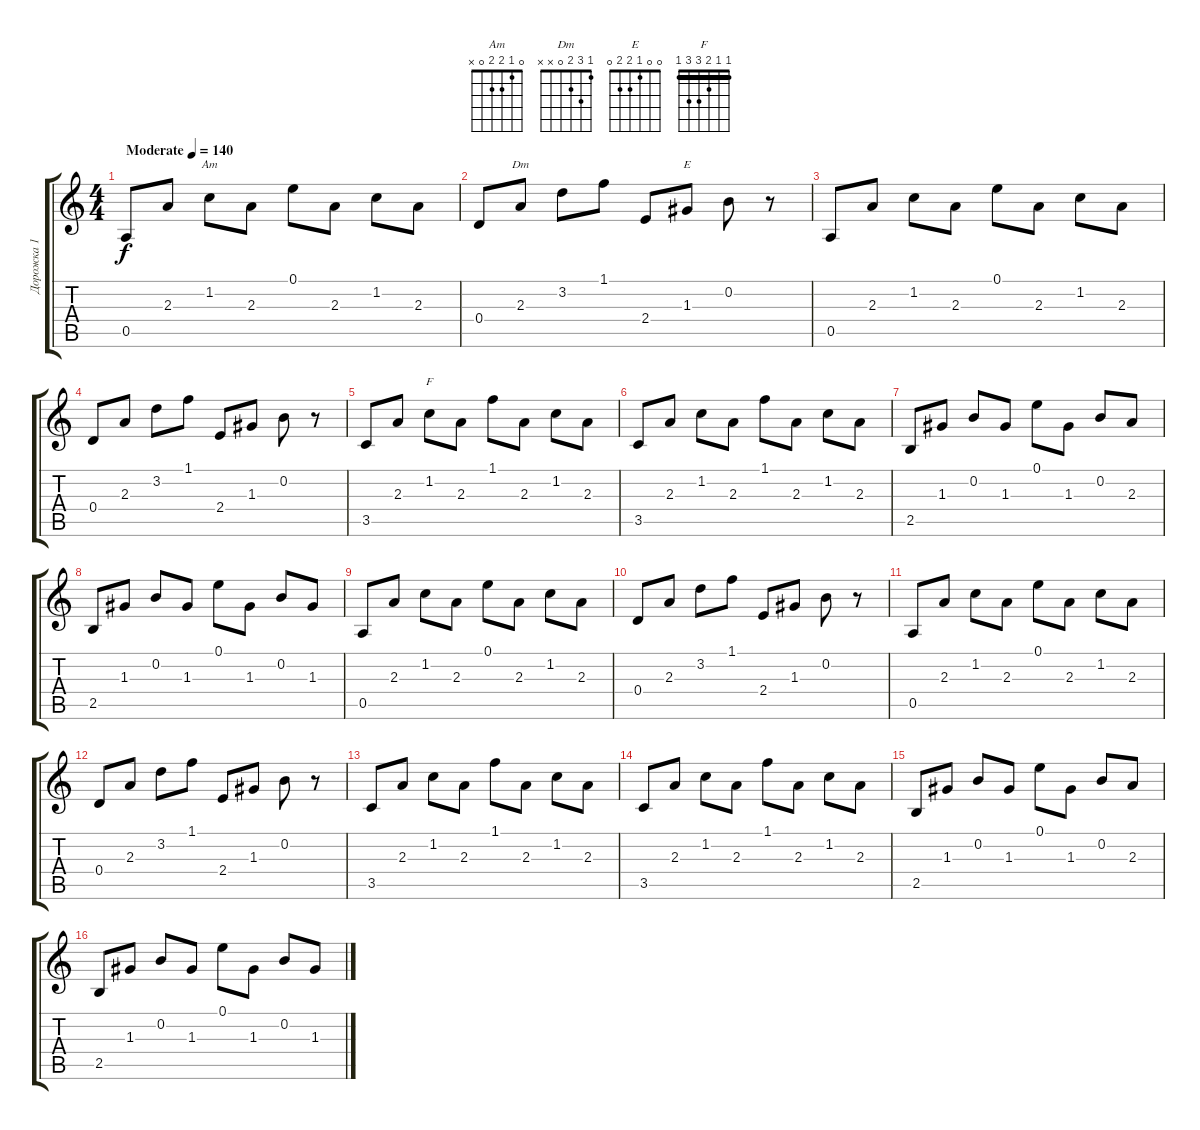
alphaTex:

\track ("Дорожка 1" "Дорожка 1") {instrument acousticguitarsteel}
\staff {score tabs}
\tuning (E4 B3 G3 D3 A2 E2) {hide}
\chord ("Am" 0 1 2 2 0 x)
\chord ("Dm" 1 3 2 0 x x)
\chord ("E" 0 0 1 2 2 0)
\chord ("F" 1 1 2 3 3 1) {barre 1}
\ts (4 4)
\tempo (140 "Moderate")
\clef g2
\ks c
0.5.8{dy f instrument acousticguitarsteel} 2.3.8 1.2.8{ch "Am"} 2.3.8 0.1.8 2.3.8 1.2.8 2.3.8 |
0.4.8 2.3.8{ch "Dm"} 3.2.8 1.1.8 2.4.8 1.3.8{ch "E"} 0.2.8 r.8 |
0.5.8 2.3.8 1.2.8 2.3.8 0.1.8 2.3.8 1.2.8 2.3.8 |
0.4.8 2.3.8 3.2.8 1.1.8 2.4.8 1.3.8 0.2.8 r.8 |
3.5.8 2.3.8 1.2.8{ch "F"} 2.3.8 1.1.8 2.3.8 1.2.8 2.3.8 |
3.5.8 2.3.8 1.2.8 2.3.8 1.1.8 2.3.8 1.2.8 2.3.8 |
2.5.8 1.3.8 0.2.8 1.3.8 0.1.8 1.3.8 0.2.8 2.3.8 |
2.5.8 1.3.8 0.2.8 1.3.8 0.1.8 1.3.8 0.2.8 1.3.8 |
0.5.8 2.3.8 1.2.8 2.3.8 0.1.8 2.3.8 1.2.8 2.3.8 |
0.4.8 2.3.8 3.2.8 1.1.8 2.4.8 1.3.8 0.2.8 r.8 |
0.5.8 2.3.8 1.2.8 2.3.8 0.1.8 2.3.8 1.2.8 2.3.8 |
0.4.8 2.3.8 3.2.8 1.1.8 2.4.8 1.3.8 0.2.8 r.8 |
3.5.8 2.3.8 1.2.8 2.3.8 1.1.8 2.3.8 1.2.8 2.3.8 |
3.5.8 2.3.8 1.2.8 2.3.8 1.1.8 2.3.8 1.2.8 2.3.8 |
2.5.8 1.3.8 0.2.8 1.3.8 0.1.8 1.3.8 0.2.8 2.3.8 |
2.5.8 1.3.8 0.2.8 1.3.8 0.1.8 1.3.8 0.2.8 1.3.8
